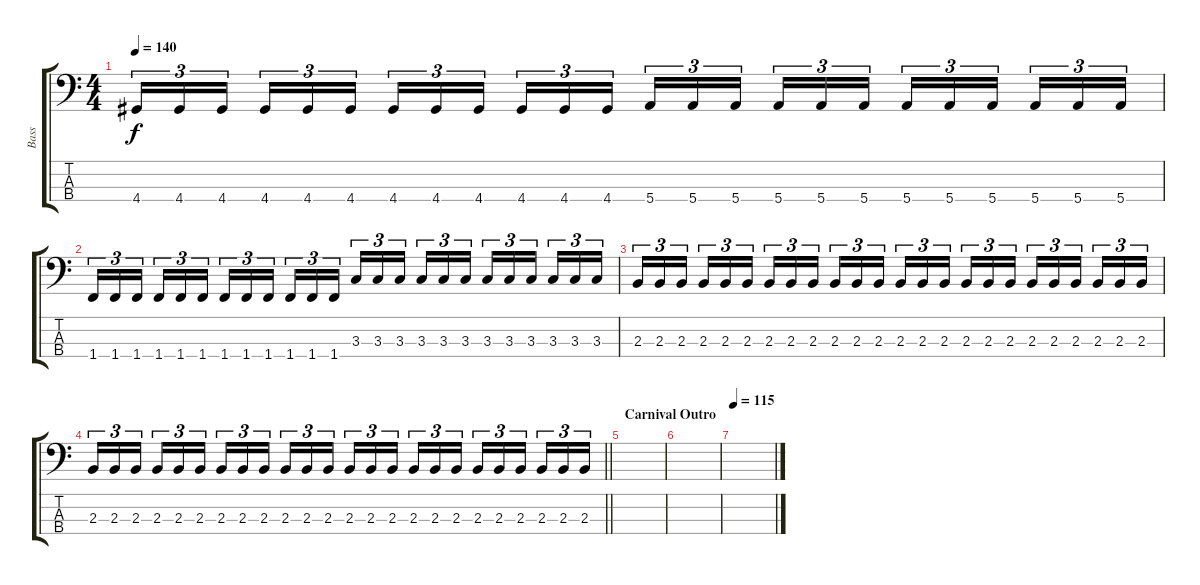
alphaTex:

\track ("Bass" "Bass") {instrument electricbassfinger}
\staff {score tabs}
\tuning (G2 D2 A1 E1) {hide}
\ts (4 4)
\tempo 140
\clef f4
\ks c
4.4.16{tu (3 2) dy f} 4.4.16{tu (3 2)} 4.4.16{tu (3 2) beam splitsecondary} 4.4.16{tu (3 2)} 4.4.16{tu (3 2)} 4.4.16{tu (3 2)} 4.4.16{tu (3 2)} 4.4.16{tu (3 2)} 4.4.16{tu (3 2) beam splitsecondary} 4.4.16{tu (3 2)} 4.4.16{tu (3 2)} 4.4.16{tu (3 2)} 5.4.16{tu (3 2)} 5.4.16{tu (3 2)} 5.4.16{tu (3 2) beam splitsecondary} 5.4.16{tu (3 2)} 5.4.16{tu (3 2)} 5.4.16{tu (3 2)} 5.4.16{tu (3 2)} 5.4.16{tu (3 2)} 5.4.16{tu (3 2) beam splitsecondary} 5.4.16{tu (3 2)} 5.4.16{tu (3 2)} 5.4.16{tu (3 2)} |
1.4.16{tu (3 2)} 1.4.16{tu (3 2)} 1.4.16{tu (3 2) beam splitsecondary} 1.4.16{tu (3 2)} 1.4.16{tu (3 2)} 1.4.16{tu (3 2)} 1.4.16{tu (3 2)} 1.4.16{tu (3 2)} 1.4.16{tu (3 2) beam splitsecondary} 1.4.16{tu (3 2)} 1.4.16{tu (3 2)} 1.4.16{tu (3 2)} 3.3.16{tu (3 2)} 3.3.16{tu (3 2)} 3.3.16{tu (3 2) beam splitsecondary} 3.3.16{tu (3 2)} 3.3.16{tu (3 2)} 3.3.16{tu (3 2)} 3.3.16{tu (3 2)} 3.3.16{tu (3 2)} 3.3.16{tu (3 2) beam splitsecondary} 3.3.16{tu (3 2)} 3.3.16{tu (3 2)} 3.3.16{tu (3 2)} |
2.3.16{tu (3 2)} 2.3.16{tu (3 2)} 2.3.16{tu (3 2) beam splitsecondary} 2.3.16{tu (3 2)} 2.3.16{tu (3 2)} 2.3.16{tu (3 2)} 2.3.16{tu (3 2)} 2.3.16{tu (3 2)} 2.3.16{tu (3 2) beam splitsecondary} 2.3.16{tu (3 2)} 2.3.16{tu (3 2)} 2.3.16{tu (3 2)} 2.3.16{tu (3 2)} 2.3.16{tu (3 2)} 2.3.16{tu (3 2) beam splitsecondary} 2.3.16{tu (3 2)} 2.3.16{tu (3 2)} 2.3.16{tu (3 2)} 2.3.16{tu (3 2)} 2.3.16{tu (3 2)} 2.3.16{tu (3 2) beam splitsecondary} 2.3.16{tu (3 2)} 2.3.16{tu (3 2)} 2.3.16{tu (3 2)} |
\barLineRight lightlight
2.3.16{tu (3 2)} 2.3.16{tu (3 2)} 2.3.16{tu (3 2) beam splitsecondary} 2.3.16{tu (3 2)} 2.3.16{tu (3 2)} 2.3.16{tu (3 2)} 2.3.16{tu (3 2)} 2.3.16{tu (3 2)} 2.3.16{tu (3 2) beam splitsecondary} 2.3.16{tu (3 2)} 2.3.16{tu (3 2)} 2.3.16{tu (3 2)} 2.3.16{tu (3 2)} 2.3.16{tu (3 2)} 2.3.16{tu (3 2) beam splitsecondary} 2.3.16{tu (3 2)} 2.3.16{tu (3 2)} 2.3.16{tu (3 2)} 2.3.16{tu (3 2)} 2.3.16{tu (3 2)} 2.3.16{tu (3 2) beam splitsecondary} 2.3.16{tu (3 2)} 2.3.16{tu (3 2)} 2.3.16{tu (3 2)} |
\section ("" "Carnival Outro")
|
|
\tempo 115
